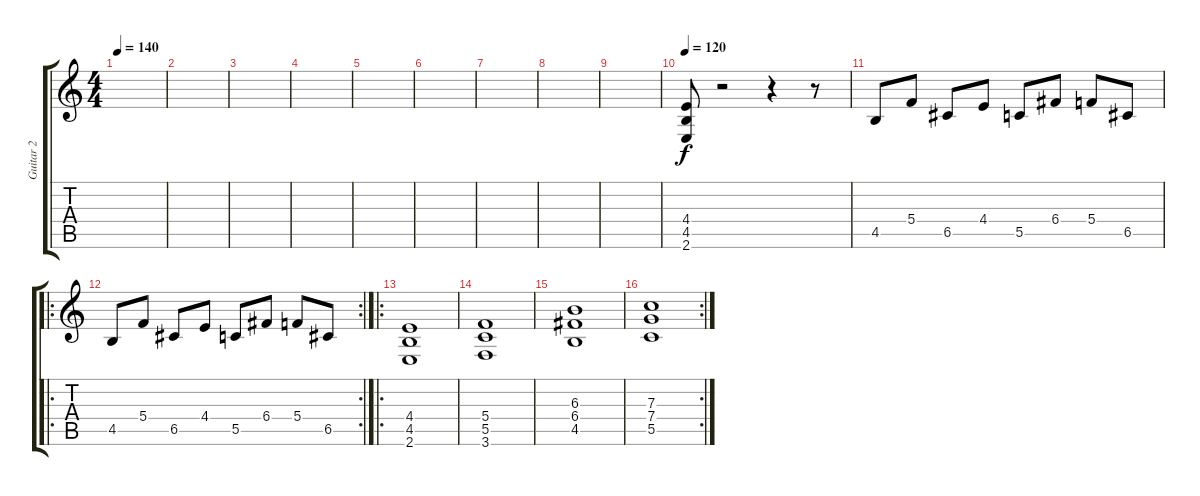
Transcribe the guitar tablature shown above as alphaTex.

\track ("Guitar 2" "Guitar 2") {instrument distortionguitar}
\staff {score tabs}
\tuning (D4 A3 F3 C3 G2 D2) {hide}
\ts (4 4)
\tempo 140
\clef g2
\ks c
|
|
|
|
|
|
|
|
|
\tempo 120
(4.4 4.5 2.6).8 r.2 r.4 r.8 |
4.5.8 5.4.8 6.5.8 4.4.8 5.5.8 6.4.8 5.4.8 6.5.8 |
\ro
\rc 2
4.5.8 5.4.8 6.5.8 4.4.8 5.5.8 6.4.8 5.4.8 6.5.8 |
\ro
(4.4 4.5 2.6).1 |
(5.4 5.5 3.6).1 |
(6.3 6.4 4.5).1 |
\rc 2
(7.3 7.4 5.5).1
